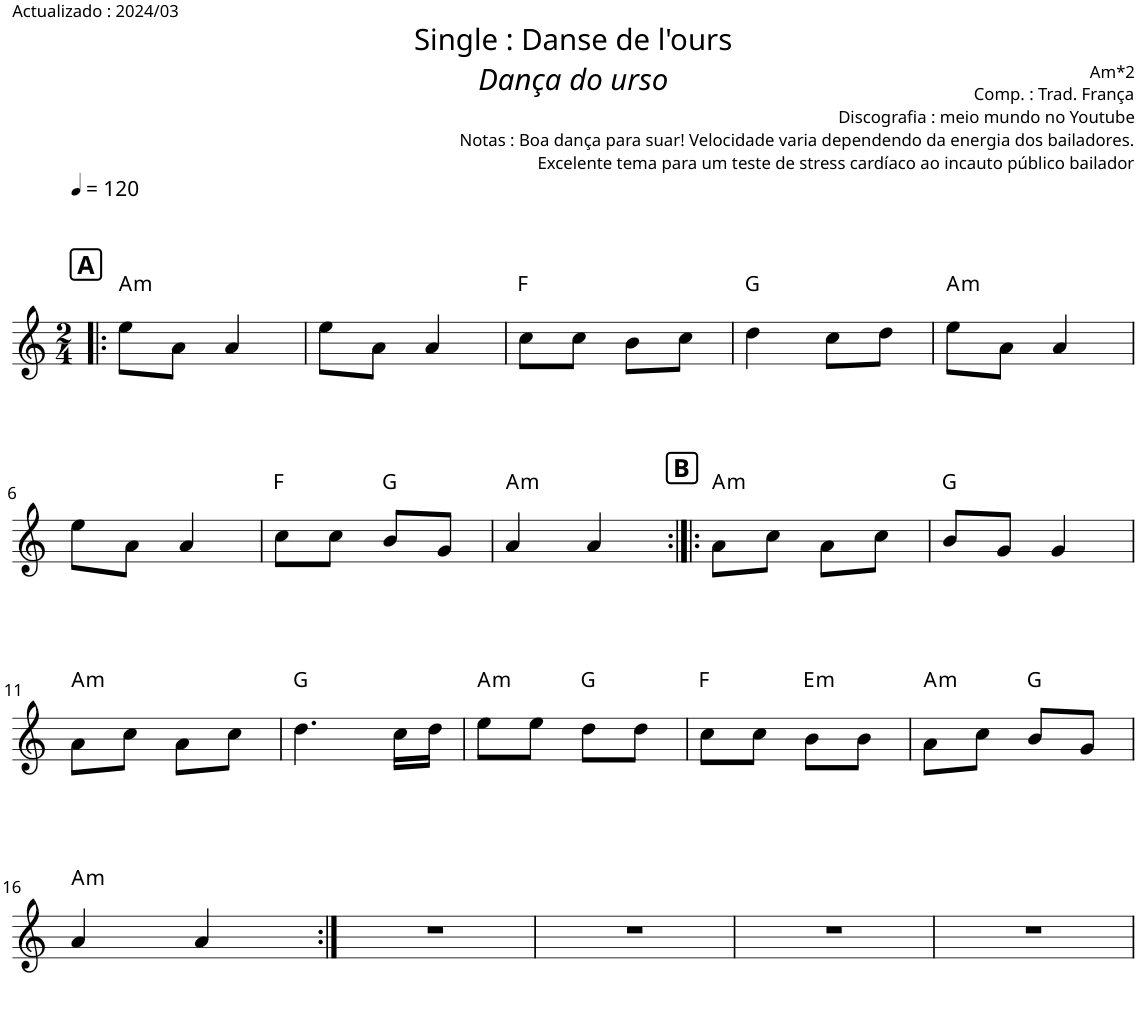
**kern	**harte
*part1	*part1
*staff1	*
*I"Piano	*
*I'Pno.	*
*clefG2	*
*k[]	*
*M2/4	*
*MM120	*
!!LO:REH:place=s1:a:B:cj:fs=12:t=A
=1!|:	=1!|:
!	!LO:H:kt=m
8ee\L	A:min
8a\J	.
4a/	.
=2	=2
8ee\L	.
8a\J	.
4a/	.
=3	=3
8cc\L	F:maj
8cc\J	.
8b\L	.
8cc\J	.
=4	=4
4dd\	G:maj
8cc\L	.
8dd\J	.
=5	=5
!	!LO:H:kt=m
8ee\L	A:min
8a\J	.
4a/	.
!!LO:LB:g=z
=6	=6
8ee\L	.
8a\J	.
4a/	.
=7	=7
8cc\L	F:maj
8cc\J	.
8b/L	G:maj
8g/J	.
=8	=8
!	!LO:H:kt=m
4a/	A:min
4a/	.
!!LO:REH:place=s1:a:B:cj:fs=12:t=B
=9:|!|:	=9:|!|:
!	!LO:H:kt=m
8a\L	A:min
8cc\J	.
8a\L	.
8cc\J	.
=10	=10
8b/L	G:maj
8g/J	.
4g/	.
!!LO:LB:g=z
=11	=11
!	!LO:H:kt=m
8a\L	A:min
8cc\J	.
8a\L	.
8cc\J	.
=12	=12
4.dd\	G:maj
16cc\LL	.
16dd\JJ	.
=13	=13
!	!LO:H:kt=m
8ee\L	A:min
8ee\J	.
8dd\L	G:maj
8dd\J	.
=14	=14
8cc\L	F:maj
8cc\J	.
!	!LO:H:kt=m
8b\L	E:min
8b\J	.
=15	=15
!	!LO:H:kt=m
8a\L	A:min
8cc\J	.
8b/L	G:maj
8g/J	.
!!LO:LB:g=z
=16	=16
!	!LO:H:kt=m
4a/	A:min
4a/	.
=17:|!	=17:|!
2r	.
=18	=18
2r	.
=19	=19
2r	.
=20	=20
2r	.
=	=
*-	*-
